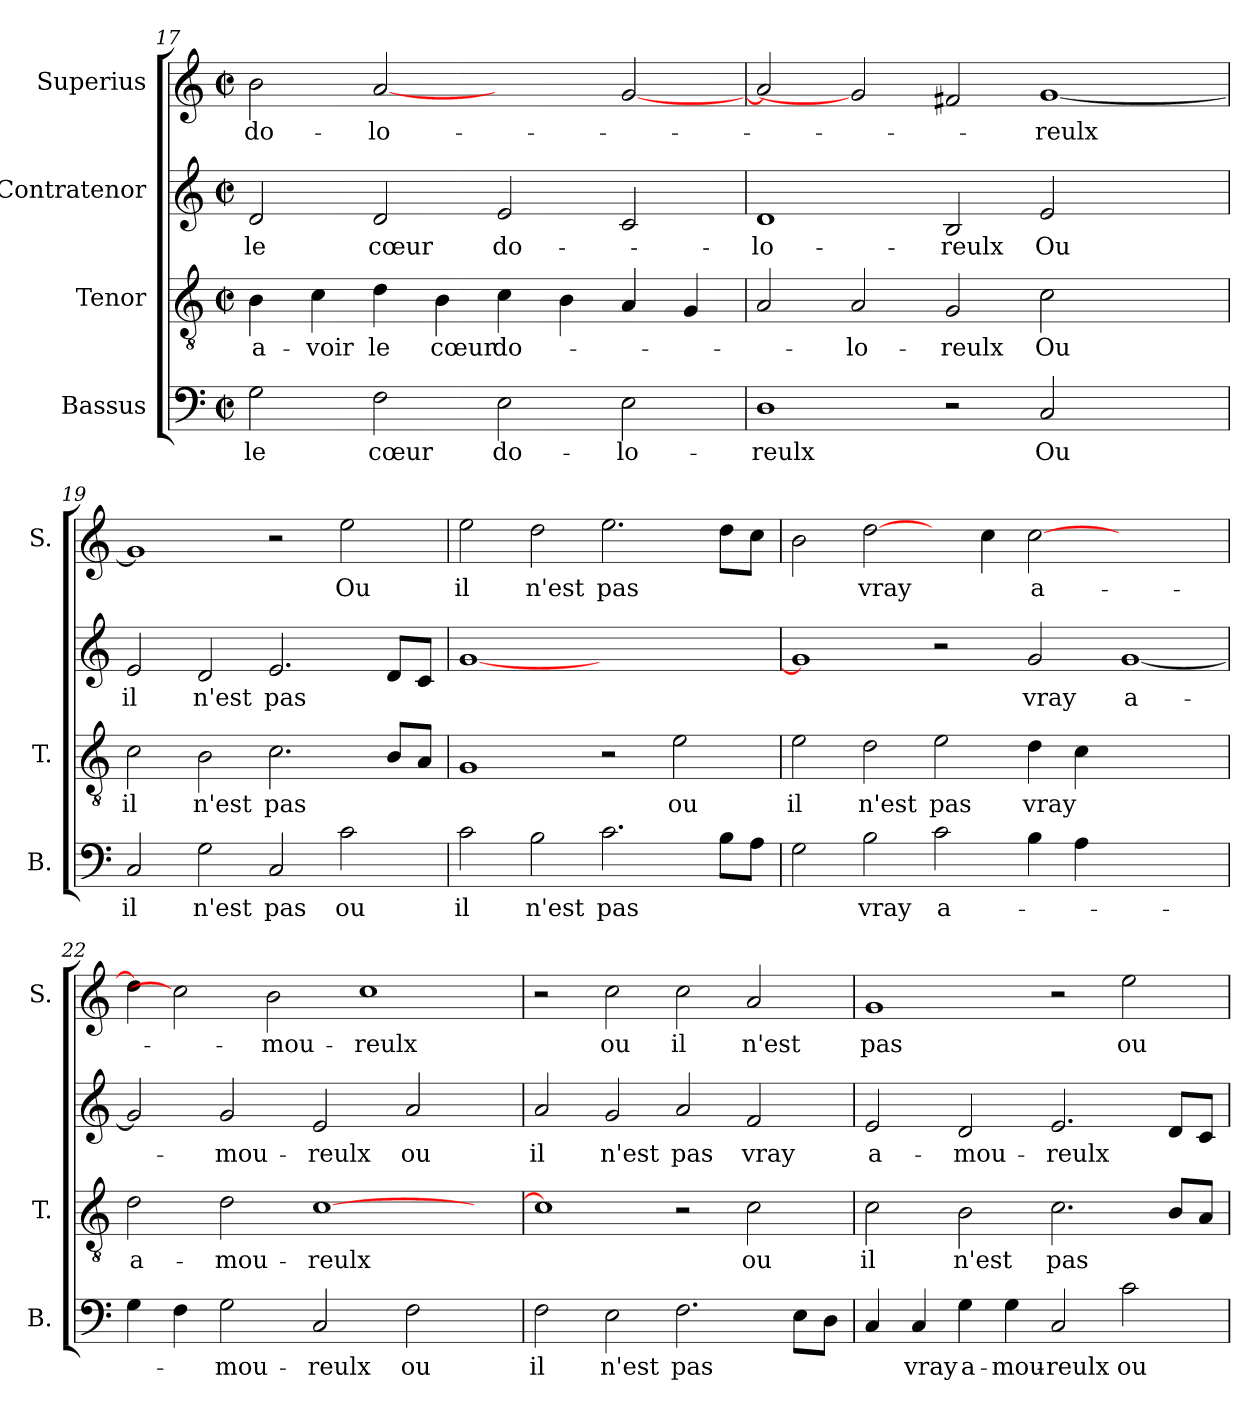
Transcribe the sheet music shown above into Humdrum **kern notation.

**kern	**text	**kern	**text	**kern	**text	**kern	**text
*part4	*part4	*part3	*part3	*part2	*part2	*part1	*part1
*staff4	*staff4	*staff3	*staff3	*staff2	*staff2	*staff1	*staff1
*I"Bassus	*	*I"Tenor	*	*I"Contratenor	*	*I"Superius	*
*I'B.	*	*I'T.	*	*	*	*I'S.	*
!!LO:LB:g=z
*clefF4	*	*clefGv2	*	*clefG2	*	*clefG2	*
*k[]	*	*k[]	*	*k[]	*	*k[]	*
*C:	*	*C:	*	*C:	*	*C:	*
*M2/2	*	*M2/2	*	*M2/2	*	*M2/2	*
*met(c|)	*	*met(c|)	*	*met(c|)	*	*met(c|)	*
=17	=17	=17	=17	=17	=17	=17	=17
2G\	le	4B\	a-	2d/	le	2b\	do-
.	.	4c\	-voir	.	.	.	.
2F\	cœur	4d\	le	2d/	cœur	[2a/	-lo-
.	.	4B\	cœur	.	.	.	.
2E\	do-	4c\	do-	2e/	do-	2ryy	.
.	.	4B\	.	.	.	.	.
2E\	-lo-	4A/	.	2c/	.	[2g/	.
.	.	4G/	.	.	.	.	.
=18	=18	=18	=18	=18	=18	=18	=18
1D\	-reulx	2A/	.	1d/	-lo-	2a/]	.
.	.	2A/	-lo-	.	.	2g/]	.
2r	.	2G/	-reulx	2B/	-reulx	2f#X/	.
2C/	Ou	2c\	Ou	2e/	Ou	[1g/	-reulx
2ryy	.	2ryy	.	2ryy	.	.	.
=19	=19	=19	=19	=19	=19	=19	=19
2C/	il	2c\	il	2e/	il	1g/]	.
2G\	n'est	2B\	n'est	2d/	n'est	.	.
2C/	pas	2.c\	pas	2.e/	pas	2r	.
2c\	ou	.	.	.	.	2ee\	Ou
.	.	8B/L	.	8d/L	.	.	.
.	.	8A/J	.	8c/J	.	.	.
=20	=20	=20	=20	=20	=20	=20	=20
2c\	il	1G/	.	[1g/	.	2ee\	il
2B\	n'est	.	.	.	.	2dd\	n'est
2.c\	pas	2r	.	1ryy	.	2.ee\	pas
.	.	2e\	ou	.	.	.	.
8B\L	.	.	.	.	.	8dd\L	.
8A\J	.	.	.	.	.	8cc\J	.
=21	=21	=21	=21	=21	=21	=21	=21
2G\	.	2e\	il	1g/]	.	2b\	.
2B\	vray	2d\	n'est	.	.	[2dd\	vray
2c\	a-	2e\	pas	2r	.	4ryy	.
.	.	.	.	.	.	4cc\	.
4B\	.	4d\	vray	2g/	vray	[2cc\	a-
4A\	.	4c\	.	.	.	.	.
1ryy	.	1ryy	.	[1g/	a-	1ryy	.
!!LO:LB:g=z
=22	=22	=22	=22	=22	=22	=22	=22
4G\	.	2d\	a-	2g/]	.	4dd\]	.
4F\	.	.	.	.	.	2cc\]	.
2G\	-mou-	2d\	-mou-	2g/	-mou-	.	.
.	.	.	.	.	.	2b\	-mou-
2C/	-reulx	[1c\	-reulx	2e/	-reulx	.	.
.	.	.	.	.	.	1cc\	-reulx
2F\	ou	.	.	2a/	ou	.	.
4ryy	.	4ryy	.	4ryy	.	.	.
=23	=23	=23	=23	=23	=23	=23	=23
2F\	il	1c\]	.	2a/	il	2r	.
2E\	n'est	.	.	2g/	n'est	2cc\	ou
2.F\	pas	2r	.	2a/	pas	2cc\	il
.	.	2c\	ou	2f/	vray	2a/	n'est
8E\L	.	.	.	.	.	.	.
8D\J	.	.	.	.	.	.	.
=24	=24	=24	=24	=24	=24	=24	=24
4C/	.	2c\	il	2e/	a-	1g/	pas
4C/	vray	.	.	.	.	.	.
4G\	a-	2B\	n'est	2d/	-mou-	.	.
4G\	-mou-	.	.	.	.	.	.
2C/	-reulx	2.c\	pas	2.e/	-reulx	2r	.
2c\	ou	.	.	.	.	2ee\	ou
.	.	8B/L	.	8d/L	.	.	.
.	.	8A/J	.	8c/J	.	.	.
=	=	=	=	=	=	=	=
*-	*-	*-	*-	*-	*-	*-	*-
